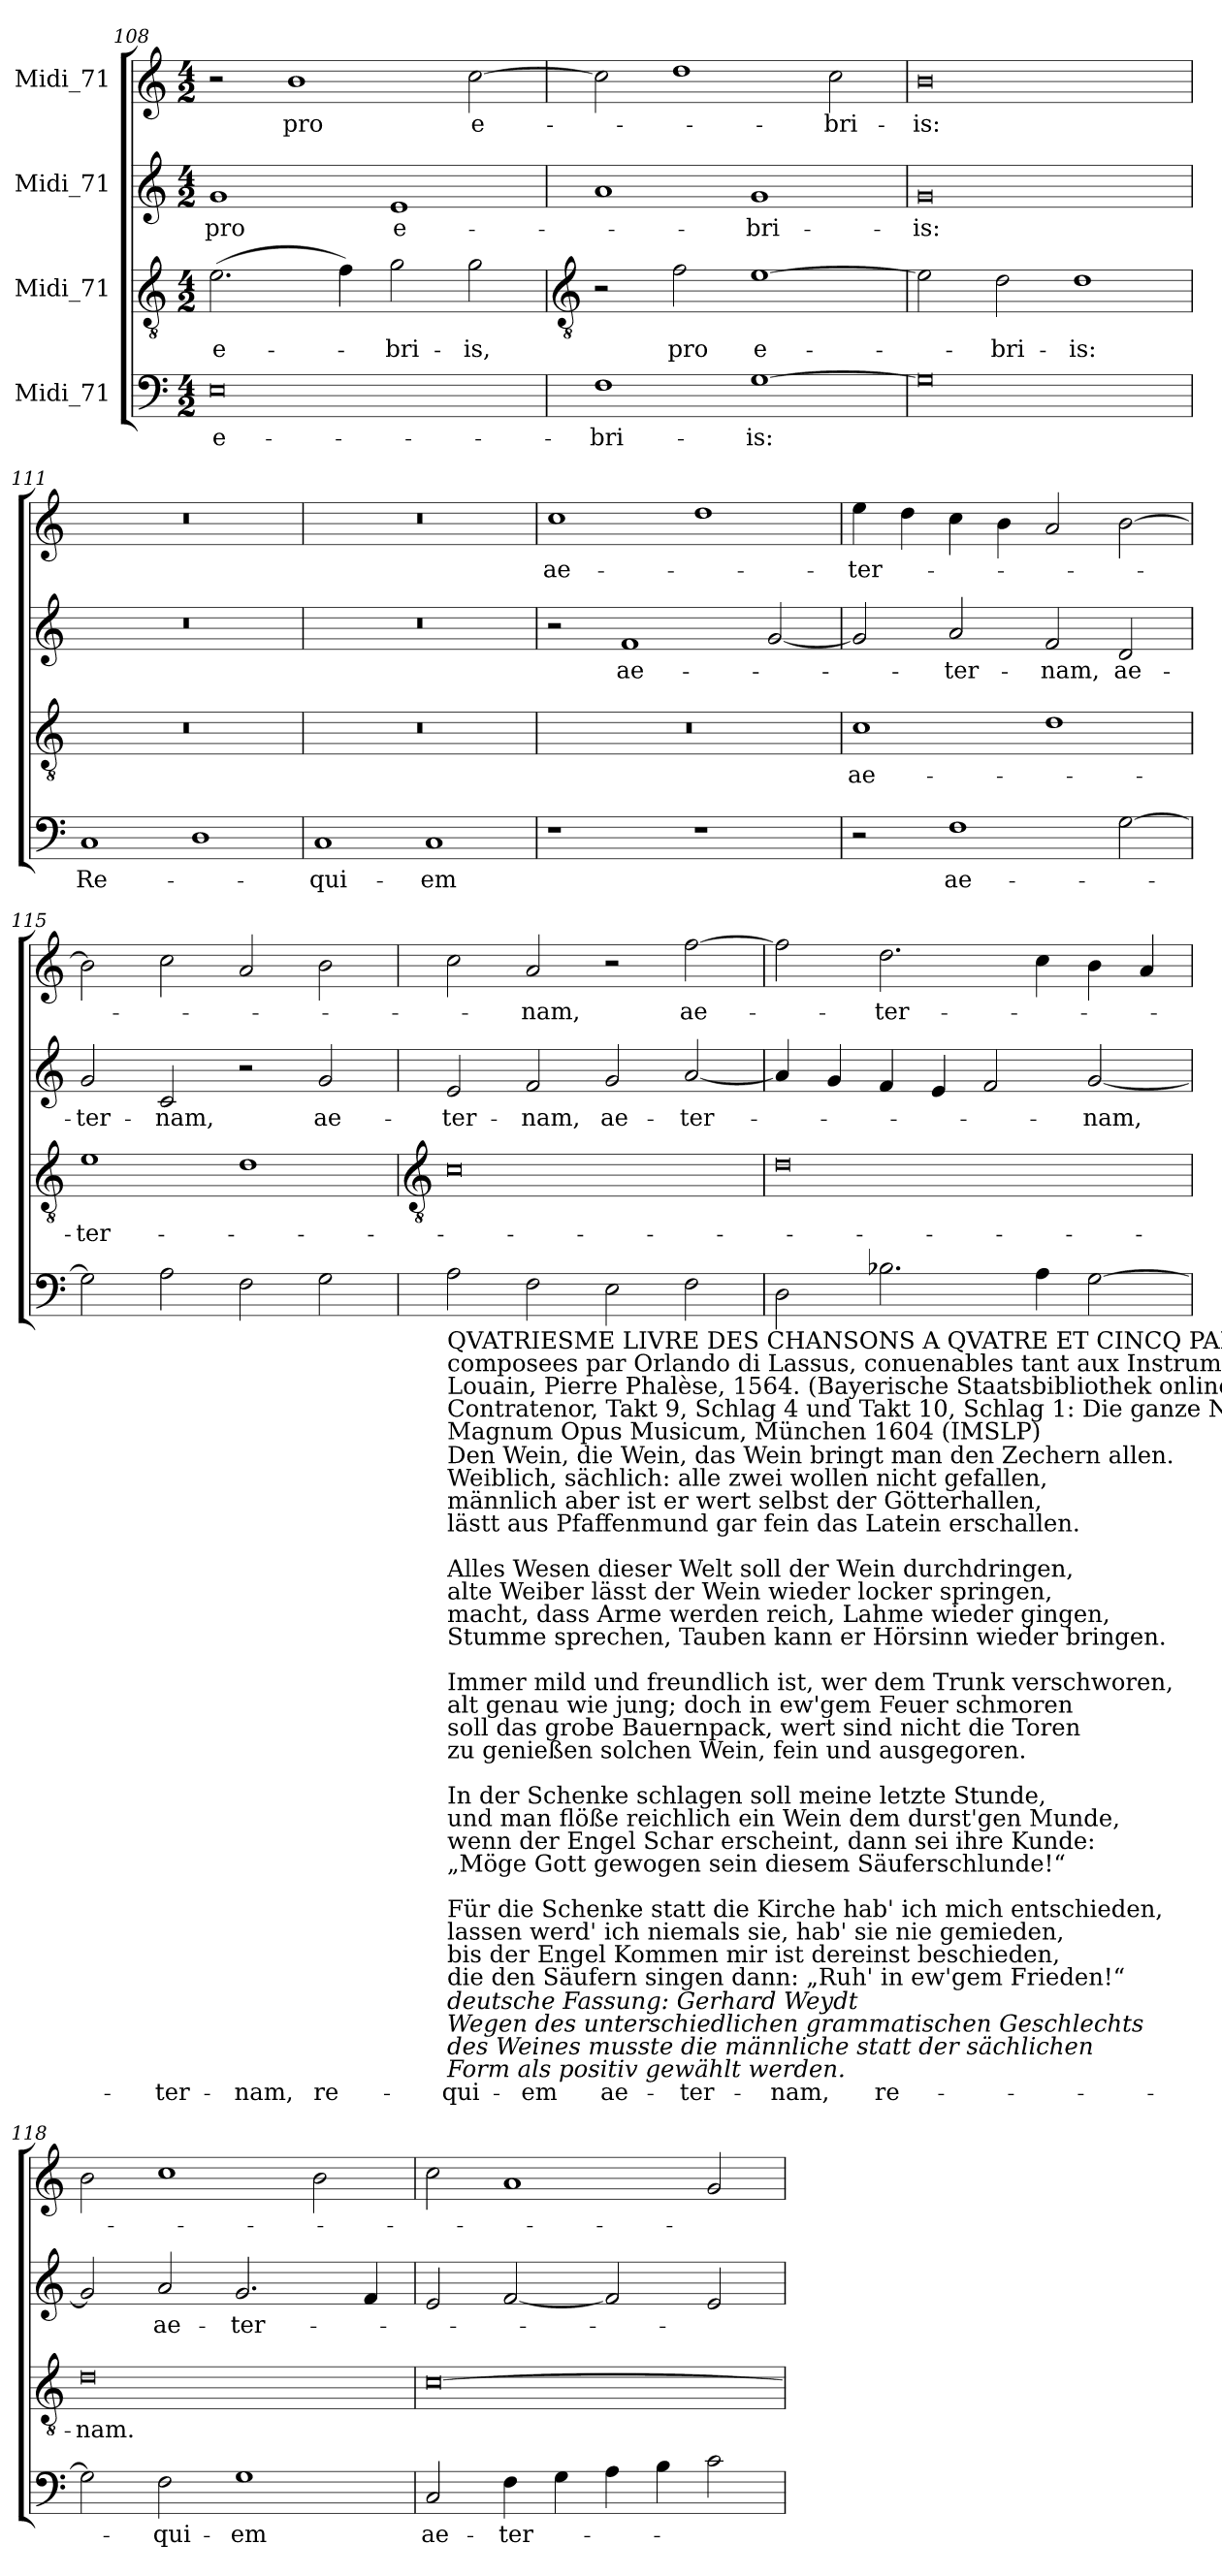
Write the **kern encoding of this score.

**kern	**text	**kern	**text	**kern	**text	**kern	**text
*part4	*part4	*part3	*part3	*part2	*part2	*part1	*part1
*staff4	*staff4	*staff3	*staff3	*staff2	*staff2	*staff1	*staff1
*I"Midi_71	*	*I"Midi_71	*	*I"Midi_71	*	*I"Midi_71	*
*clefF4	*	*clefGv2	*	*clefG2	*	*clefG2	*
*k[]	*	*k[]	*	*k[]	*	*k[]	*
*C:	*	*C:	*	*C:	*	*C:	*
*M4/2	*	*M4/2	*	*M4/2	*	*M4/2	*
=108	=108	=108	=108	=108	=108	=108	=108
!	!LO:LY:b	!	!LO:LY:b	!	!LO:LY:b	!	!
0E	e-	(>2.e	e-	1g	pro	2r	.
!	!	!	!	!	!	!	!LO:LY:b
.	.	.	.	.	.	1b	pro
.	.	4f)	.	.	.	.	.
!	!	!	!LO:LY:b	!	!LO:LY:b	!	!
.	.	2g	-bri-	1e	e-	.	.
!	!	!	!LO:LY:b	!	!	!	!LO:LY:b
.	.	2g	-is,	.	.	[2cc	e-
!!LO:LB:g=z
=109	=109	=109	=109	=109	=109	=109	=109
*	*	*clefGv2	*	*	*	*	*
!	!LO:LY:b	!	!	!	!	!	!
1F	-bri-	2r	.	1a	.	2cc]	.
!	!	!	!LO:LY:b	!	!	!	!
.	.	2f	pro	.	.	1dd	.
!	!LO:LY:b	!	!LO:LY:b	!	!LO:LY:b	!	!
[1G	-is:	[1e	e-	1g	-bri-	.	.
!	!	!	!	!	!	!	!LO:LY:b
.	.	.	.	.	.	2cc	-bri-
=110	=110	=110	=110	=110	=110	=110	=110
!	!	!	!	!	!LO:LY:b	!	!LO:LY:b
0G]	.	2e]	.	0g	-is:	0b	-is:
!	!	!	!LO:LY:b	!	!	!	!
.	.	2d	-bri-	.	.	.	.
!	!	!	!LO:LY:b	!	!	!	!
.	.	1d	-is:	.	.	.	.
=111	=111	=111	=111	=111	=111	=111	=111
!	!LO:LY:b	!	!	!	!	!	!
1C	Re-	0r	.	0r	.	0r	.
1D	.	.	.	.	.	.	.
=112	=112	=112	=112	=112	=112	=112	=112
!	!LO:LY:b	!	!	!	!	!	!
1C	-qui-	0r	.	0r	.	0r	.
!	!LO:LY:b	!	!	!	!	!	!
1C	-em	.	.	.	.	.	.
=113	=113	=113	=113	=113	=113	=113	=113
!	!	!	!	!	!	!	!LO:LY:b
1r	.	0r	.	2r	.	1cc	ae-
!	!	!	!	!	!LO:LY:b	!	!
.	.	.	.	1f	ae-	.	.
1r	.	.	.	.	.	1dd	.
.	.	.	.	[2g	.	.	.
=114	=114	=114	=114	=114	=114	=114	=114
!	!	!	!LO:LY:b	!	!	!	!LO:LY:b
2r	.	1c	ae-	2g]	.	4ee	-ter-
.	.	.	.	.	.	4dd	.
!	!LO:LY:b	!	!	!	!LO:LY:b	!	!
1F	ae-	.	.	2a	-ter-	4cc	.
.	.	.	.	.	.	4b	.
!	!	!	!	!	!LO:LY:b	!	!
.	.	1d	.	2f	-nam,	2a	.
!	!	!	!	!	!LO:LY:b	!	!
[2G	.	.	.	2d	ae-	[2b	.
=115	=115	=115	=115	=115	=115	=115	=115
!	!	!	!LO:LY:b	!	!LO:LY:b	!	!
2G]	.	1e	-ter-	2g	-ter-	2b]	.
!	!LO:LY:b	!	!	!	!LO:LY:b	!	!
2A	-ter-	.	.	2c	-nam,	2cc	.
!	!LO:LY:b	!	!	!	!	!	!
2F	-nam,	1d	.	2r	.	2a	.
!	!LO:LY:b	!	!	!	!LO:LY:b	!	!
2G	re-	.	.	2g	ae-	2b	.
!!LO:LB:g=z
=116	=116	=116	=116	=116	=116	=116	=116
*	*	*clefGv2	*	*	*	*	*
!LO:TX:b:t=QVATRIESME LIVRE DES CHANSONS A QVATRE ET CINCQ PARTIES NOVVELLEMENT\ncomposees par Orlando di Lassus, conuenables tant aux Instruments comme à la Voix \nLouain, Pierre Phalèse, 1564. (Bayerische Staatsbibliothek online)\nContratenor, Takt 9, Schlag 4 und Takt 10, Schlag 1&colon; Die ganze Note fehlt, ergänzt nach der Version in\nMagnum Opus Musicum, München 1604 (IMSLP)	!	!	!	!	!	!	!
!LO:TX:b:t=Den Wein, die Wein, das Wein bringt man den Zechern allen.\nWeiblich, sächlich&colon; alle zwei wollen nicht gefallen,\nmännlich aber ist er wert selbst der Götterhallen,\nlästt aus Pfaffenmund gar fein das Latein erschallen.\n\nAlles Wesen dieser Welt soll der Wein durchdringen,\nalte Weiber lässt der Wein wieder locker springen,\nmacht, dass Arme werden reich, Lahme wieder gingen,\nStumme sprechen, Tauben kann er Hörsinn wieder bringen.\n\nImmer mild und freundlich ist, wer dem Trunk verschworen,\nalt genau wie jung; doch in ew'gem Feuer schmoren\nsoll das grobe Bauernpack, wert sind nicht die Toren\nzu genießen solchen Wein, fein und ausgegoren.\n\nIn der Schenke schlagen soll meine letzte Stunde,\nund man flöße reichlich ein Wein dem durst'gen Munde,\nwenn der Engel Schar erscheint, dann sei ihre Kunde&colon;\n„Möge Gott gewogen sein diesem Säuferschlunde!“\n\nFür die Schenke statt die Kirche hab' ich mich entschieden,\nlassen werd' ich niemals sie, hab' sie nie gemieden,\nbis der Engel Kommen mir ist dereinst beschieden,\ndie den Säufern singen dann&colon; „Ruh' in ew'gem Frieden!“	!	!	!	!	!	!	!
!LO:TX:b:i:t=deutsche Fassung&colon; Gerhard Weydt\nWegen des unterschiedlichen grammatischen Geschlechts\ndes Weines musste die männliche statt der sächlichen\nForm als positiv gewählt werden.	!	!	!	!	!	!	!
!	!LO:LY:b	!	!	!	!LO:LY:b	!	!
2A	-qui-	0c	.	2e	-ter-	2cc	.
!	!LO:LY:b	!	!	!	!LO:LY:b	!	!LO:LY:b
2F	-em	.	.	2f	-nam,	2a	-nam,
!	!LO:LY:b	!	!	!	!LO:LY:b	!	!
2E	ae-	.	.	2g	ae-	2r	.
!	!LO:LY:b	!	!	!	!LO:LY:b	!	!LO:LY:b
2F	-ter-	.	.	[2a	-ter-	[2ff	ae-
=117	=117	=117	=117	=117	=117	=117	=117
!	!LO:LY:b	!	!	!	!	!	!
2D	-nam,	0d	.	4a]	.	2ff]	.
.	.	.	.	4g	.	.	.
!	!LO:LY:b	!	!	!	!	!	!LO:LY:b
2.B-X	re-	.	.	4f	.	2.dd	-ter-
.	.	.	.	4e	.	.	.
.	.	.	.	2f	.	.	.
4A	.	.	.	.	.	4cc	.
!	!	!	!	!	!LO:LY:b	!	!
[2G	.	.	.	[2g	-nam,	4b	.
.	.	.	.	.	.	4a	.
=118	=118	=118	=118	=118	=118	=118	=118
!	!	!	!LO:LY:b	!	!	!	!
2G]	.	0d	-nam.	2g]	.	2b	.
!	!LO:LY:b	!	!	!	!LO:LY:b	!	!
2F	-qui-	.	.	2a	ae-	1cc	.
!	!LO:LY:b	!	!	!	!LO:LY:b	!	!
1G	-em	.	.	2.g	-ter-	.	.
.	.	.	.	.	.	2b	.
.	.	.	.	4f	.	.	.
=119	=119	=119	=119	=119	=119	=119	=119
!	!LO:LY:b	!	!	!	!	!	!
2C	ae-	[0c	.	2e	.	2cc	.
!	!LO:LY:b	!	!	!	!	!	!
4F	-ter-	.	.	[2f	.	1a	.
4G	.	.	.	.	.	.	.
4A	.	.	.	2f]	.	.	.
4B	.	.	.	.	.	.	.
2c	.	.	.	2e	.	2g	.
=	=	=	=	=	=	=	=
*-	*-	*-	*-	*-	*-	*-	*-
